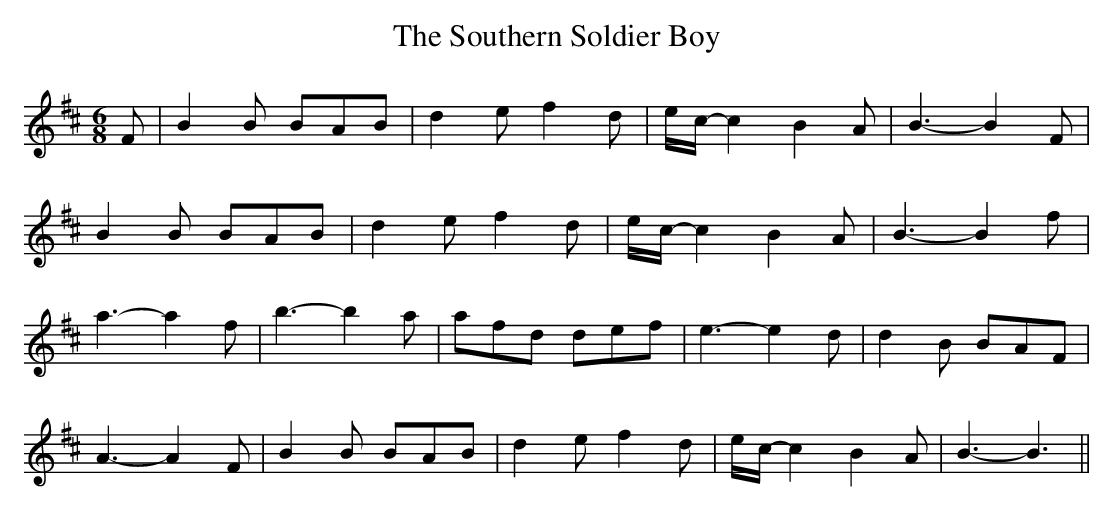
X:1
T: The Southern Soldier Boy
M: 6/8
L: 1/8
K: Bmin
F|B2B BAB|d2e f2d|e/c/-c2 B2A|B3-B2F|
B2B BAB|d2e f2d|e/c/-c2 B2A|B3-B2f|
a3-a2f|b3-b2a|afd def|e3-e2d|d2B BAF|
A3-A2F|B2B BAB|d2e f2d|e/c/-c2 B2A|B3-B3||
